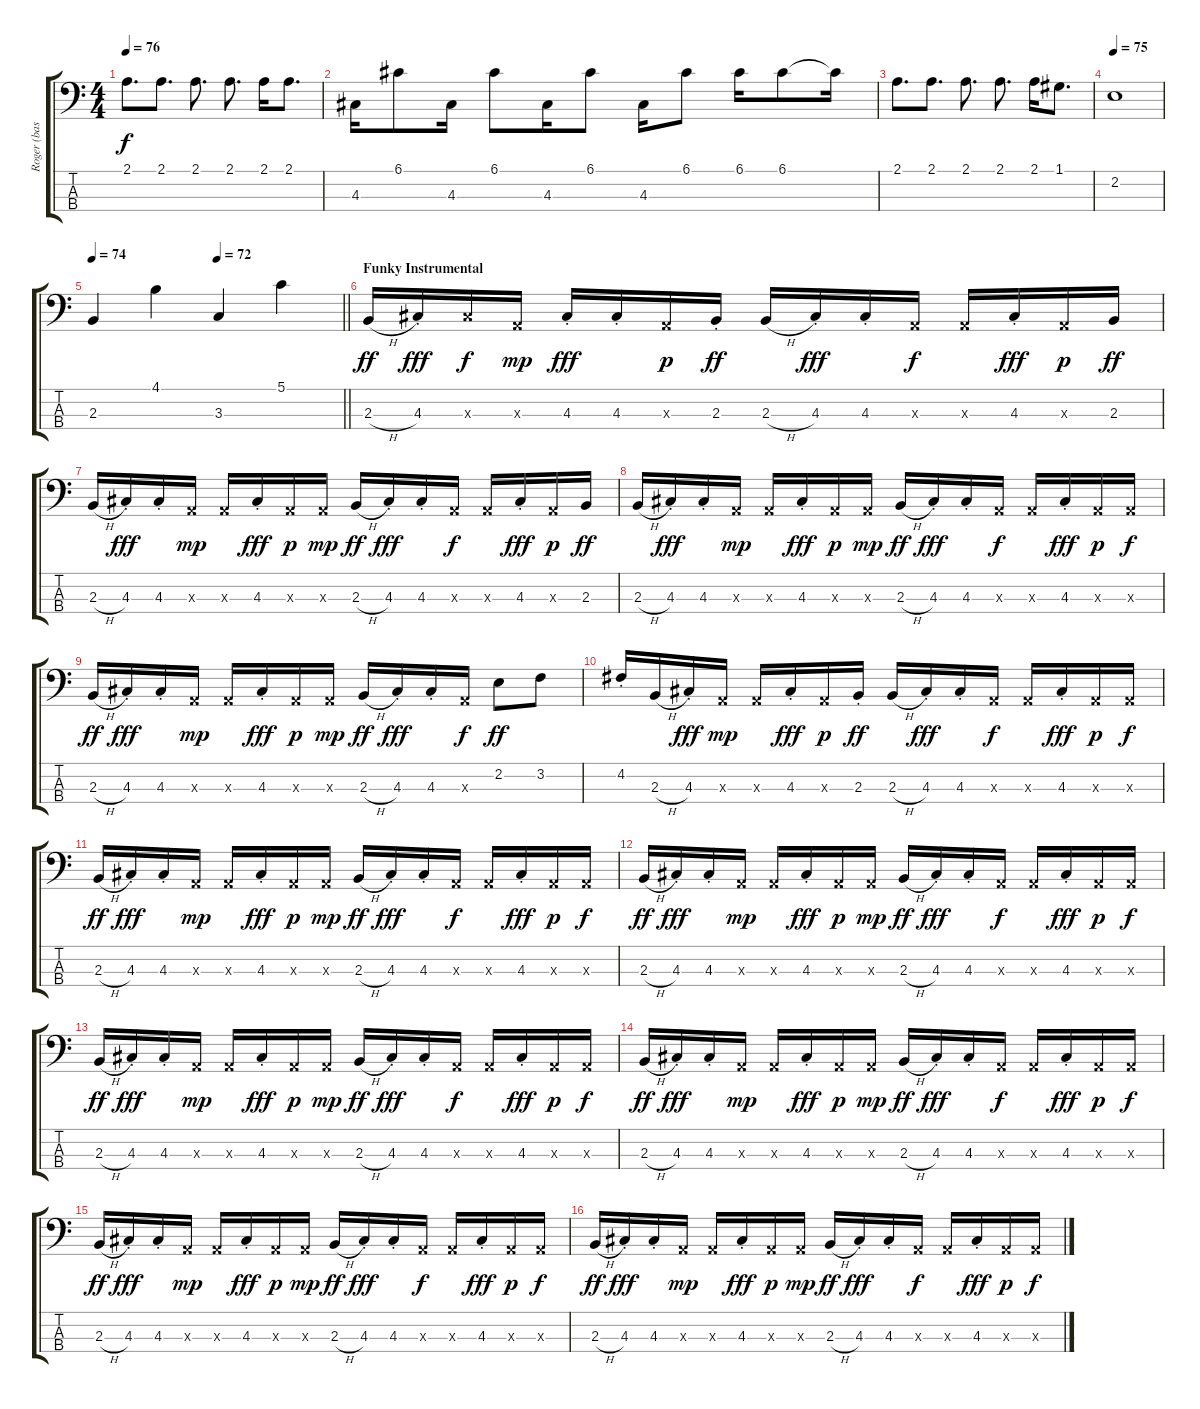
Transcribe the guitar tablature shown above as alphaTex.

\track ("Roger (bass pick)" "Roger (bas") {instrument electricbasspick}
\staff {score tabs}
\tuning (G2 D2 A1 E1) {hide}
\ts (4 4)
\tempo 76
\clef f4
\ks c
2.1.8{d dy f} 2.1.8{d} 2.1.8{d} 2.1.8{d} 2.1.16 2.1.8{d} |
4.3.16 6.1.8 4.3.16 6.1.8 4.3.16 6.1.8 4.3.16 6.1.8 6.1.16 6.1.8 6.1{t}.16 |
2.1.8{d} 2.1.8{d} 2.1.8{d} 2.1.8{d} 2.1.16 1.1.8{d} |
\tempo 75
2.2.1 |
\tempo 74
\tempo (72 0.5)
\barLineRight lightlight
2.3.4 4.1.4 3.3.4 5.1.4 |
\section ("" "Funky Instrumental")
2.3{h}.16{dy ff} 4.3{st}.16{dy fff} 4.3{x}.16{dy f} 0.3{x}.16{dy mp} 4.3{st}.16{dy fff} 4.3{st}.16 0.3{x}.16{dy p} 2.3{st}.16{dy ff} 2.3{h}.16 4.3{st}.16{dy fff} 4.3{st}.16 0.3{x}.16{dy f} 0.3{x}.16 4.3{st}.16{dy fff} 0.3{x}.16{dy p} 2.3.16{dy ff} |
2.3{h}.16 4.3{st}.16{dy fff} 4.3{st}.16 0.3{x}.16{dy mp} 0.3{x}.16 4.3{st}.16{dy fff} 0.3{x}.16{dy p} 0.3{x}.16{dy mp} 2.3{h}.16{dy ff} 4.3{st}.16{dy fff} 4.3{st}.16 0.3{x}.16{dy f} 0.3{x}.16 4.3{st}.16{dy fff} 0.3{x}.16{dy p} 2.3.16{dy ff} |
2.3{h}.16 4.3{st}.16{dy fff} 4.3{st}.16 0.3{x}.16{dy mp} 0.3{x}.16 4.3{st}.16{dy fff} 0.3{x}.16{dy p} 0.3{x}.16{dy mp} 2.3{h}.16{dy ff} 4.3{st}.16{dy fff} 4.3{st}.16 0.3{x}.16{dy f} 0.3{x}.16 4.3{st}.16{dy fff} 0.3{x}.16{dy p} 0.3{x}.16{dy f} |
2.3{h}.16{dy ff} 4.3{st}.16{dy fff} 4.3{st}.16 0.3{x}.16{dy mp} 0.3{x}.16 4.3{st}.16{dy fff} 0.3{x}.16{dy p} 0.3{x}.16{dy mp} 2.3{h}.16{dy ff} 4.3{st}.16{dy fff} 4.3{st}.16 0.3{x}.16{dy f} 2.2.8{dy ff} 3.2.8 |
4.2{st}.16 2.3{h}.16 4.3{st}.16{dy fff} 0.3{x}.16{dy mp} 0.3{x}.16 4.3{st}.16{dy fff} 0.3{x}.16{dy p} 2.3{st}.16{dy ff} 2.3{h}.16 4.3{st}.16{dy fff} 4.3{st}.16 0.3{x}.16{dy f} 0.3{x}.16 4.3{st}.16{dy fff} 0.3{x}.16{dy p} 0.3{x}.16{dy f} |
2.3{h}.16{dy ff} 4.3{st}.16{dy fff} 4.3{st}.16 0.3{x}.16{dy mp} 0.3{x}.16 4.3{st}.16{dy fff} 0.3{x}.16{dy p} 0.3{x}.16{dy mp} 2.3{h}.16{dy ff} 4.3{st}.16{dy fff} 4.3{st}.16 0.3{x}.16{dy f} 0.3{x}.16 4.3{st}.16{dy fff} 0.3{x}.16{dy p} 0.3{x}.16{dy f} |
2.3{h}.16{dy ff} 4.3{st}.16{dy fff} 4.3{st}.16 0.3{x}.16{dy mp} 0.3{x}.16 4.3{st}.16{dy fff} 0.3{x}.16{dy p} 0.3{x}.16{dy mp} 2.3{h}.16{dy ff} 4.3{st}.16{dy fff} 4.3{st}.16 0.3{x}.16{dy f} 0.3{x}.16 4.3{st}.16{dy fff} 0.3{x}.16{dy p} 0.3{x}.16{dy f} |
2.3{h}.16{dy ff} 4.3{st}.16{dy fff} 4.3{st}.16 0.3{x}.16{dy mp} 0.3{x}.16 4.3{st}.16{dy fff} 0.3{x}.16{dy p} 0.3{x}.16{dy mp} 2.3{h}.16{dy ff} 4.3{st}.16{dy fff} 4.3{st}.16 0.3{x}.16{dy f} 0.3{x}.16 4.3{st}.16{dy fff} 0.3{x}.16{dy p} 0.3{x}.16{dy f} |
2.3{h}.16{dy ff} 4.3{st}.16{dy fff} 4.3{st}.16 0.3{x}.16{dy mp} 0.3{x}.16 4.3{st}.16{dy fff} 0.3{x}.16{dy p} 0.3{x}.16{dy mp} 2.3{h}.16{dy ff} 4.3{st}.16{dy fff} 4.3{st}.16 0.3{x}.16{dy f} 0.3{x}.16 4.3{st}.16{dy fff} 0.3{x}.16{dy p} 0.3{x}.16{dy f} |
2.3{h}.16{dy ff} 4.3{st}.16{dy fff} 4.3{st}.16 0.3{x}.16{dy mp} 0.3{x}.16 4.3{st}.16{dy fff} 0.3{x}.16{dy p} 0.3{x}.16{dy mp} 2.3{h}.16{dy ff} 4.3{st}.16{dy fff} 4.3{st}.16 0.3{x}.16{dy f} 0.3{x}.16 4.3{st}.16{dy fff} 0.3{x}.16{dy p} 0.3{x}.16{dy f} |
2.3{h}.16{dy ff} 4.3{st}.16{dy fff} 4.3{st}.16 0.3{x}.16{dy mp} 0.3{x}.16 4.3{st}.16{dy fff} 0.3{x}.16{dy p} 0.3{x}.16{dy mp} 2.3{h}.16{dy ff} 4.3{st}.16{dy fff} 4.3{st}.16 0.3{x}.16{dy f} 0.3{x}.16 4.3{st}.16{dy fff} 0.3{x}.16{dy p} 0.3{x}.16{dy f}
